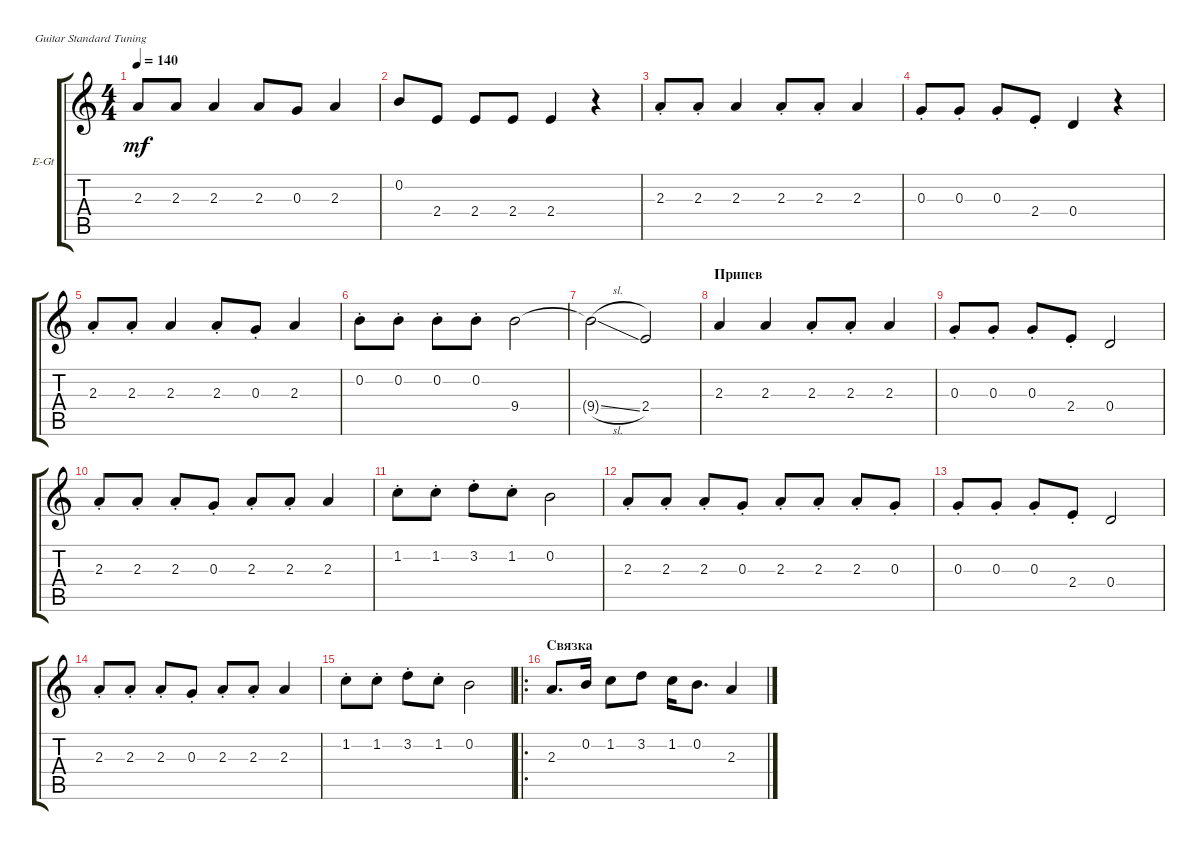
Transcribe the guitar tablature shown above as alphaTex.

\bracketExtendMode groupsimilarinstruments
\firstSystemTrackNameOrientation horizontal
\otherSystemsTrackNameOrientation horizontal
\track ("ГОЛОС" "E-Gt") {solo instrument distortionguitar}
\staff {score tabs}
\tuning (E4 B3 G3 D3 A2 E2)
\ts (4 4)
\tempo 140
\clef g2
\ks c
2.3.8{dy mf} 2.3.8 2.3.4 2.3.8 0.3.8 2.3.4 |
0.2.8 2.4.8 2.4.8 2.4.8 2.4.4 r.4 |
2.3{st}.8 2.3{st}.8 2.3.4 2.3{st}.8 2.3{st}.8 2.3.4 |
0.3{st}.8 0.3{st}.8 0.3{st}.8 2.4{st}.8 0.4.4 r.4 |
2.3{st}.8 2.3{st}.8 2.3.4 2.3{st}.8 0.3{st}.8 2.3.4 |
0.2{st}.8 0.2{st}.8 0.2{st}.8 0.2{st}.8 9.4.2 |
9.4{sl t}.2 2.4.2 |
\section ("" "Припев")
2.3.4 2.3.4 2.3{st}.8 2.3{st}.8 2.3.4 |
0.3{st}.8 0.3{st}.8 0.3{st}.8 2.4{st}.8 0.4.2 |
2.3{st}.8 2.3{st}.8 2.3{st}.8 0.3{st}.8 2.3{st}.8 2.3{st}.8 2.3.4 |
1.2{st}.8 1.2{st}.8 3.2{st}.8 1.2{st}.8 0.2.2 |
2.3{st}.8 2.3{st}.8 2.3{st}.8 0.3{st}.8 2.3{st}.8 2.3{st}.8 2.3{st}.8 0.3{st}.8 |
0.3{st}.8 0.3{st}.8 0.3{st}.8 2.4{st}.8 0.4.2 |
2.3{st}.8 2.3{st}.8 2.3{st}.8 0.3{st}.8 2.3{st}.8 2.3{st}.8 2.3.4 |
1.2{st}.8 1.2{st}.8 3.2{st}.8 1.2{st}.8 0.2.2 |
\ro
\section ("" "Связка")
2.3.8{d} 0.2.16 1.2.8 3.2.8 1.2.16 0.2.8{d} 2.3.4
